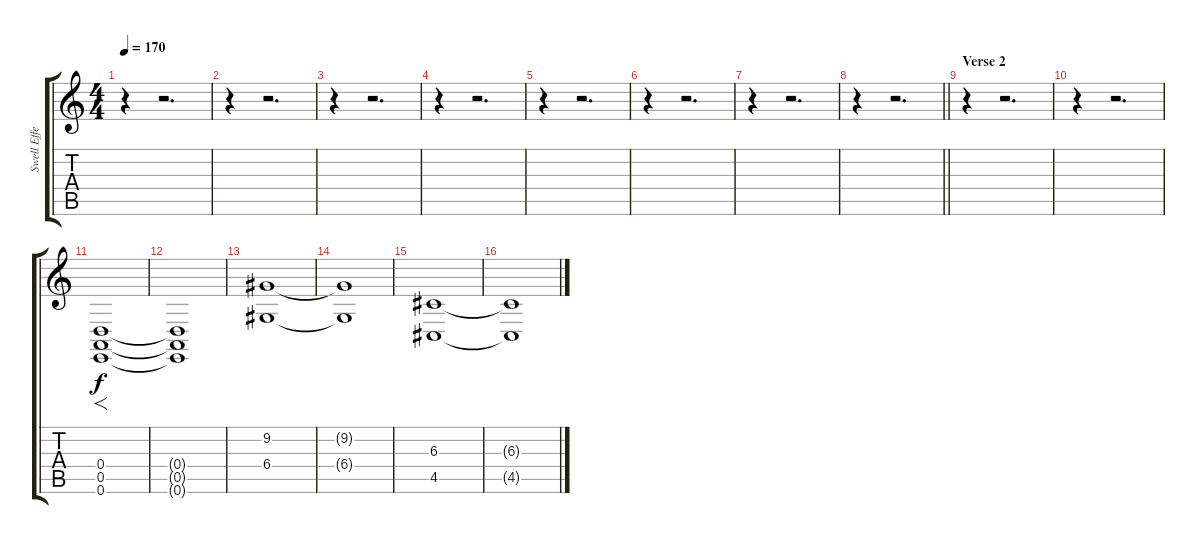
\track ("Swell Effect" "Swell Effe") {instrument pad8sweep}
\staff {score tabs}
\tuning (E4 B3 G3 D3 A2 E2) {hide}
\ts (4 4)
\tempo 170
\clef g2
\ks c
r.4{dy f} r.2{d} |
r.4 r.2{d} |
r.4 r.2{d} |
r.4 r.2{d} |
r.4 r.2{d} |
r.4 r.2{d} |
r.4 r.2{d} |
\barLineRight lightlight
r.4 r.2{d} |
\section ("" "Verse 2")
r.4 r.2{d} |
r.4 r.2{d} |
(0.4 0.5 0.6).1{f} |
(0.4{t} 0.5{t} 0.6{t}).1 |
(9.2 6.4).1 |
(9.2{t} 6.4{t}).1 |
(6.3 4.5).1 |
(6.3{t} 4.5{t}).1
